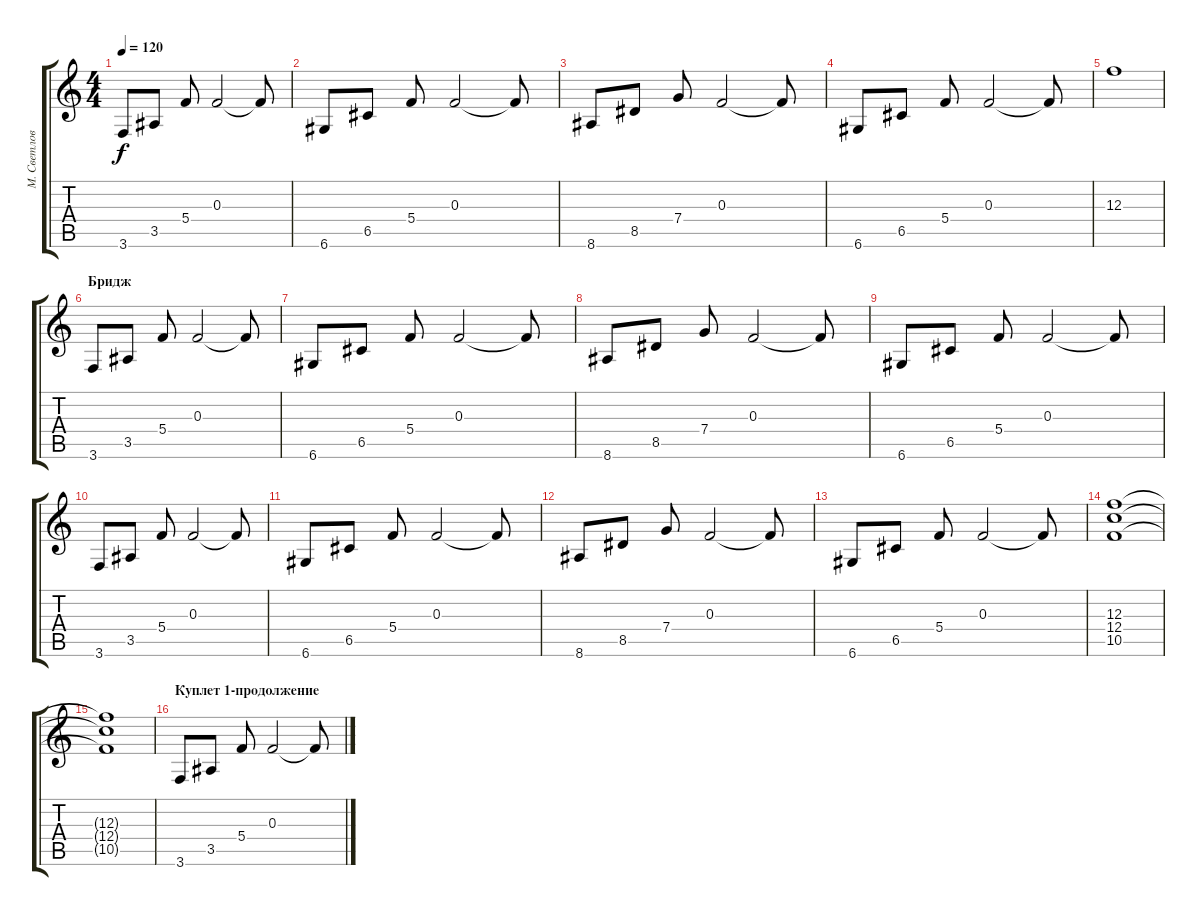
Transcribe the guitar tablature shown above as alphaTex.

\track ("М. Светлов" "М. Светлов") {instrument electricguitarclean}
\staff {score tabs}
\tuning (D4 A3 F3 C3 G2 D2) {hide}
\ts (4 4)
\tempo 120
\clef g2
\ks c
3.6.8{dy f} 3.5.8 5.4.8 0.3.2 0.3{t}.8 |
6.6.8 6.5.8 5.4.8 0.3.2 0.3{t}.8 |
8.6.8 8.5.8 7.4.8 0.3.2 0.3{t}.8 |
6.6.8 6.5.8 5.4.8 0.3.2 0.3{t}.8 |
12.3.1 |
\section ("" "Бридж")
3.6.8 3.5.8 5.4.8 0.3.2 0.3{t}.8 |
6.6.8 6.5.8 5.4.8 0.3.2 0.3{t}.8 |
8.6.8 8.5.8 7.4.8 0.3.2 0.3{t}.8 |
6.6.8 6.5.8 5.4.8 0.3.2 0.3{t}.8 |
3.6.8 3.5.8 5.4.8 0.3.2 0.3{t}.8 |
6.6.8 6.5.8 5.4.8 0.3.2 0.3{t}.8 |
8.6.8 8.5.8 7.4.8 0.3.2 0.3{t}.8 |
6.6.8 6.5.8 5.4.8 0.3.2 0.3{t}.8 |
(12.3 12.4 10.5).1 |
(12.3{t} 12.4{t} 10.5{t}).1 |
\section ("" "Куплет 1-продолжение")
3.6.8 3.5.8 5.4.8 0.3.2 0.3{t}.8
